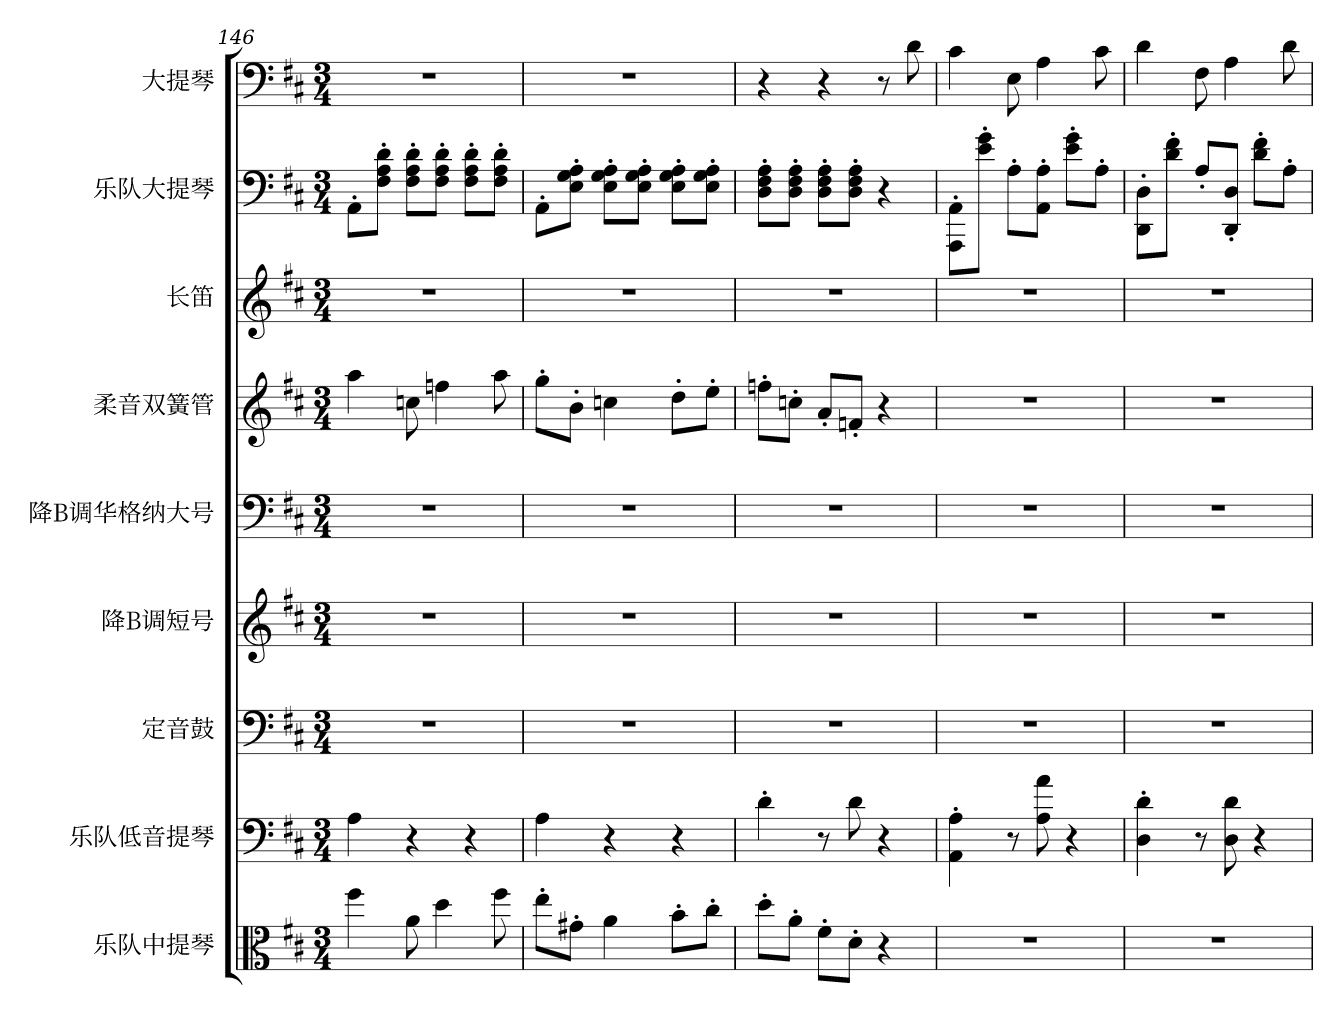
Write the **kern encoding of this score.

**kern	**kern	**kern	**kern	**kern	**kern	**kern	**kern	**kern
*part9	*part8	*part7	*part6	*part5	*part4	*part3	*part2	*part1
*staff9	*staff8	*staff7	*staff6	*staff5	*staff4	*staff3	*staff2	*staff1
*I"乐队中提琴	*I"乐队低音提琴	*I"定音鼓	*I"降B调短号	*I"降B调华格纳大号	*I"柔音双簧管	*I"长笛	*I"乐队大提琴	*I"大提琴
*clefC3	*clefF4	*clefF4	*clefG2	*clefF4	*clefG2	*clefG2	*clefF4	*clefF4
*	*ITrd7c12	*	*ITrd1c2	*ITrd1c2	*ITrd2c3	*	*	*
*k[f#c#]	*k[f#c#]	*k[f#c#]	*k[]	*k[]	*k[f#c#g#d#a#]	*k[f#c#]	*k[f#c#]	*k[f#c#]
*M3/4	*M3/4	*M3/4	*M3/4	*M3/4	*M3/4	*M3/4	*M3/4	*M3/4
=146	=146	=146	=146	=146	=146	=146	=146	=146
4ff#\	4AA\	2.r	2.r	2.r	4ff#\	2.r	8AA'\L	2.r
.	.	.	.	.	.	.	8F#\' 8A\' 8d\'J	.
8a\	4r	.	.	.	8an\	.	8F#\' 8A\' 8d\'L	.
4dd\	.	.	.	.	4ddn\	.	8F#\' 8A\' 8d\'J	.
.	4r	.	.	.	.	.	8F#\' 8A\' 8d\'L	.
8ff#\	.	.	.	.	8ff#\	.	8F#\' 8A\' 8d\'J	.
=147	=147	=147	=147	=147	=147	=147	=147	=147
8ee'\L	4AA\	2.r	2.r	2.r	8ee'\L	2.r	8AA'\L	2.r
8g#X'\J	.	.	.	.	8g#'\J	.	8E\' 8G\' 8A\'J	.
4a\	4r	.	.	.	4an\	.	8E\' 8G\' 8A\'L	.
.	.	.	.	.	.	.	8E\' 8G\' 8A\'J	.
8b'\L	4r	.	.	.	8b'\L	.	8E\' 8G\' 8A\'L	.
8cc#'\J	.	.	.	.	8cc#'\J	.	8E\' 8G\' 8A\'J	.
!!LO:PB:g=z
=148	=148	=148	=148	=148	=148	=148	=148	=148
8dd'\L	4D'\	2.r	2.r	2.r	8ddn'\L	2.r	8D\' 8F#\' 8A\'L	4r
8a'\J	.	.	.	.	8an'\J	.	8D\' 8F#\' 8A\'J	.
8f#'\L	8r	.	.	.	8f#'/L	.	8D\' 8F#\' 8A\'L	4r
8d'\J	8D\	.	.	.	8dn'/J	.	8D\' 8F#\' 8A\'J	.
4r	4r	.	.	.	4r	.	4r	8r
.	.	.	.	.	.	.	.	8d\
=149	=149	=149	=149	=149	=149	=149	=149	=149
2.r	4AAA\' 4AA\'	2.r	2.r	2.r	2.r	2.r	8AAA\' 8AA\'L	4c#\
.	.	.	.	.	.	.	8e\' 8g\'J	.
.	8r	.	.	.	.	.	8A'\L	8E\
.	8AA\ 8A\	.	.	.	.	.	8AA\' 8A\'J	4A\
.	4r	.	.	.	.	.	8e\' 8g\'L	.
.	.	.	.	.	.	.	8A'\J	8c#\
=150	=150	=150	=150	=150	=150	=150	=150	=150
2.r	4DD\' 4D\'	2.r	2.r	2.r	2.r	2.r	8DD\' 8D\'L	4d\
.	.	.	.	.	.	.	8d\' 8f#\'J	.
.	8r	.	.	.	.	.	8A'/L	8F#\
.	8DD\ 8D\	.	.	.	.	.	8DD/' 8D/'J	4A\
.	4r	.	.	.	.	.	8d\' 8f#\'L	.
.	.	.	.	.	.	.	8A'\J	8d\
=	=	=	=	=	=	=	=	=
*-	*-	*-	*-	*-	*-	*-	*-	*-
